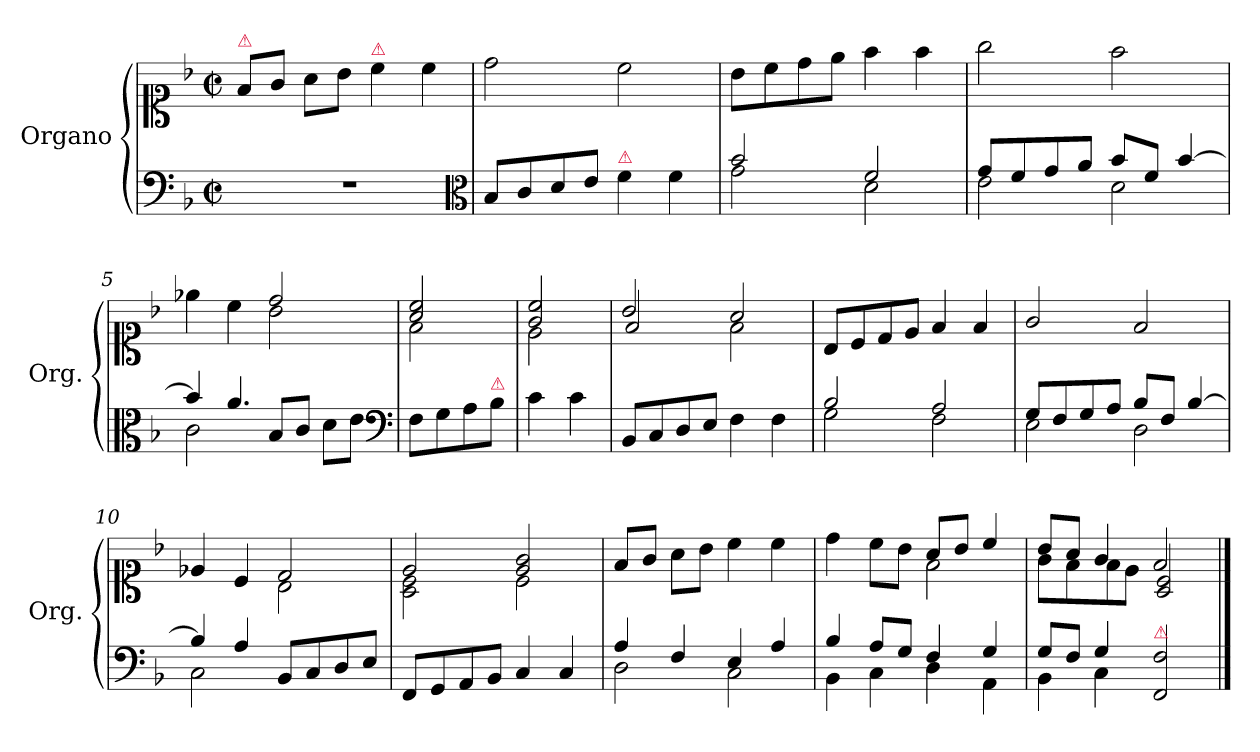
**kern	**kern
*part1	*part1
*staff2	*staff1
*I"Organo	*
*I'Org.	*
*clefF4	*clefC1
*k[b-]	*k[b-]
*M2/2	*M2/2
*met(c|)	*met(c|)
=1	=1
!	!LO:TX:a:color=crimson:t=⚠
1r	8f/L
.	8g/J
.	8a\L
.	8b-\J
!	!LO:TX:a:color=crimson:t=⚠
.	4cc\
.	4cc\
*clefC3	*
=2	=2
8B-/L	2dd\
8c/	.
8d/	.
8e/J	.
!LO:TX:a:color=crimson:t=⚠	!
4f\	2cc\
4f\	.
=3	=3
*^	*
2g\	2b-/	8b-\L
.	.	8cc\
.	.	8dd\
.	.	8ee\J
2d\	2f/	4ff\
.	.	4ff\
=4	=4	=4
8g/L	2e\	2gg\
8f/	.	.
8g/	.	.
8a/J	.	.
8b-/L	2d\	2ff\
8f/J	.	.
[4b-/	.	.
=5	=5	=5
*	*	*^
4b-/]	2c\	4ee-X\	2ryy
4.a/	.	4cc\	.
.	8B-/L	2dd/	2b-\
8ryy	8c/J	.	.
4ryy	8d\L	.	.
.	8e\J	.	.
*v	*v	*	*
*clefF4	*	*
=6	=6	=6
8F\L	2a/ 2cc/	2f\
8G\	.	.
8A\	.	.
!LO:TX:a:color=crimson:t=⚠	!	!
8B-\J	.	.
=	=	=
4c\	2g/ 2cc/	2e\
4c\	.	.
=7	=7	=7
8BB-/L	2b-/	2f/
8C/	.	.
8D/	.	.
8E/J	.	.
4F\	2a/	2f\
4F\	.	.
*	*v	*v
=8	=8
*^	*
2B-/	2G\	8B-/L
.	.	8c/
.	.	8d/
.	.	8e/J
2A/	2F\	4f/
.	.	4f/
=9	=9	=9
8G/L	2E	2g/
8F/	.	.
8G/	.	.
8A/J	.	.
8B-/L	2D\	2f/
8F/J	.	.
[4B-/	.	.
=10	=10	=10
*	*	*^
4B-/]	2C\	4e-X/	2ryy
4A/	.	4c/	.
8BB-/L	2ryy	2d/	2B-\
8C/	.	.	.
8D/	.	.	.
8E/J	.	.	.
*v	*v	*	*
=11	=11	=11
8FF/L	2e/	2A\ 2c\
8GG/	.	.
8AA/	.	.
8BB-/J	.	.
4C/	2e/ 2g/	2c\
4C/	.	.
*	*v	*v
=12	=12
*^	*
4A/	2D\	8f/L
.	.	8g/J
4F/	.	8a\L
.	.	8b-\J
4E/	2C\	4cc\
4A/	.	4cc\
=13	=13	=13
*	*	*^
4B-/	4BB-\	4dd\	2ryy
8A/L	4C\	8cc\L	.
8G/J	.	8b-\J	.
4F/	4D\	8a/L	2f\
.	.	8b-/J	.
4G/	4AA\	4cc/	.
=14	=14	=14	=14
8G/L	4BB-\	8b-/L	8g\L
8F/J	.	8a/J	8f\
4G/	4C\	4g/	8f\
.	.	.	8e\J
!LO:TX:a:color=crimson:t=⚠	!	!	!
2FF/ 2F/	2ryy	2f/	2A/ 2c/
*v	*v	*	*
*	*v	*v
==	==
*-	*-
